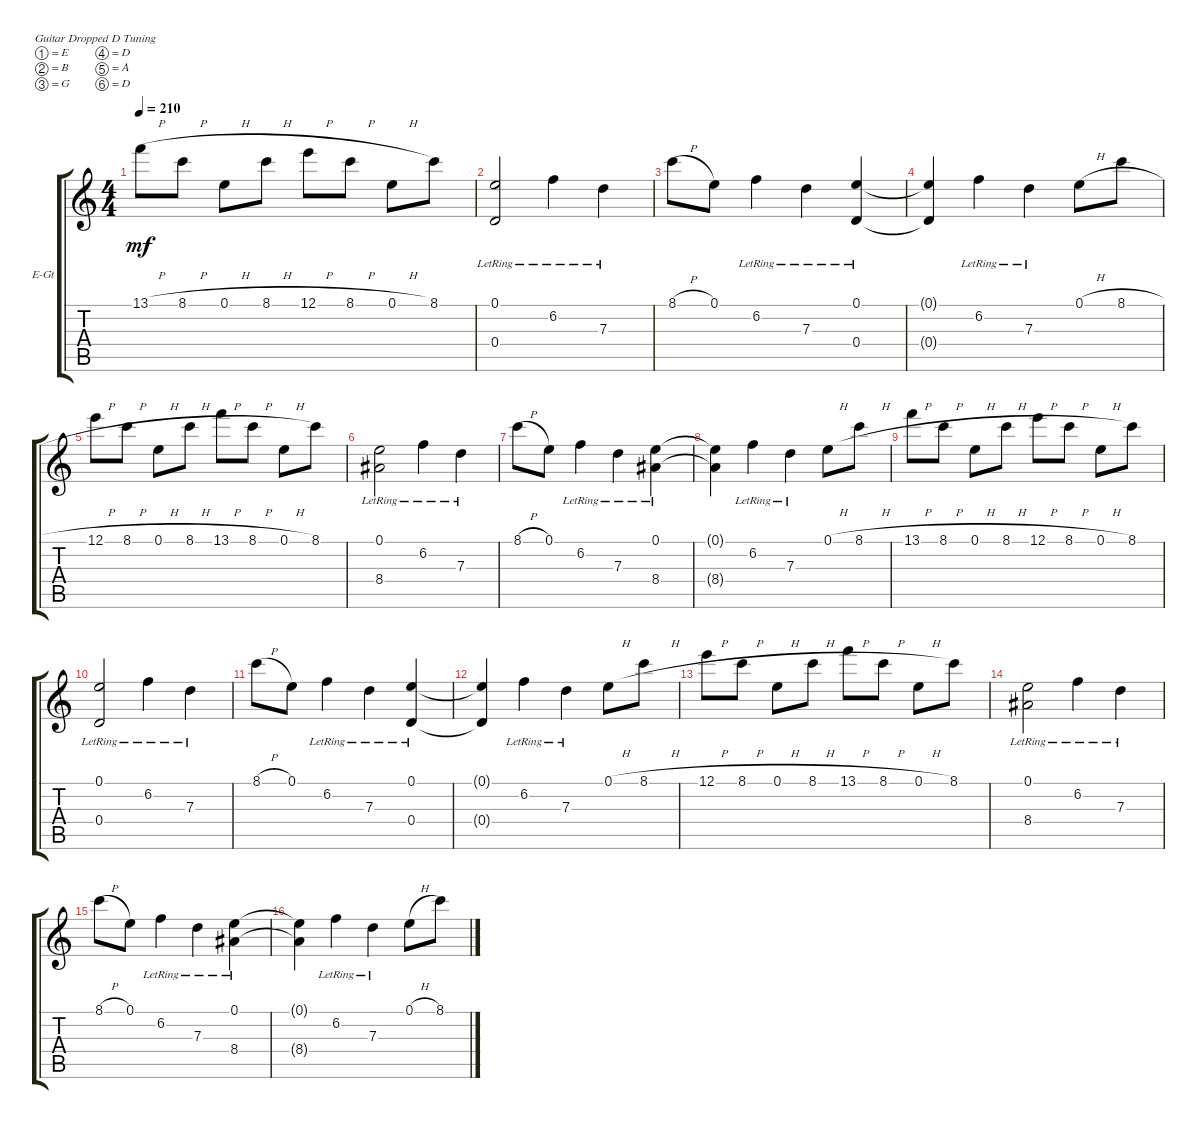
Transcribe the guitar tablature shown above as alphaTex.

\defaultSystemsLayout 4
\bracketExtendMode groupsimilarinstruments
\firstSystemTrackNameOrientation horizontal
\otherSystemsTrackNameOrientation horizontal
\track ("clean guitar" "E-Gt") {instrument electricguitarclean}
\staff {score tabs}
\tuning (E4 B3 G3 D3 A2 D2)
\ts (4 4)
\tempo 210
\clef g2
\ks c
13.1{h}.8{dy mf} 8.1{h}.8 0.1{h}.8 8.1{h}.8 12.1{h}.8 8.1{h}.8 0.1{h}.8 8.1.8 |
(0.4{lr} 0.1{lr}).2 6.2{lr}.4 7.3{lr}.4 |
8.1{h}.8 0.1.8 6.2{lr}.4 7.3{lr}.4 (0.4{lr} 0.1{lr}).4 |
(0.4{t} 0.1{t}).4 6.2{lr}.4 7.3{lr}.4 0.1{h}.8 8.1{h}.8 |
12.1{h}.8 8.1{h}.8 0.1{h}.8 8.1{h}.8 13.1{h}.8 8.1{h}.8 0.1{h}.8 8.1.8 |
(8.4{lr} 0.1{lr}).2 6.2{lr}.4 7.3{lr}.4 |
8.1{h}.8 0.1.8 6.2{lr}.4 7.3{lr}.4 (8.4{lr} 0.1{lr}).4 |
(8.4{t} 0.1{t}).4 6.2{lr}.4 7.3{lr}.4 0.1{h}.8 8.1{h}.8 |
13.1{h}.8 8.1{h}.8 0.1{h}.8 8.1{h}.8 12.1{h}.8 8.1{h}.8 0.1{h}.8 8.1.8 |
(0.4{lr} 0.1{lr}).2 6.2{lr}.4 7.3{lr}.4 |
8.1{h}.8 0.1.8 6.2{lr}.4 7.3{lr}.4 (0.4{lr} 0.1{lr}).4 |
(0.4{t} 0.1{t}).4 6.2{lr}.4 7.3{lr}.4 0.1{h}.8 8.1{h}.8 |
12.1{h}.8 8.1{h}.8 0.1{h}.8 8.1{h}.8 13.1{h}.8 8.1{h}.8 0.1{h}.8 8.1.8 |
(8.4{lr} 0.1{lr}).2 6.2{lr}.4 7.3{lr}.4 |
8.1{h}.8 0.1.8 6.2{lr}.4 7.3{lr}.4 (8.4{lr} 0.1{lr}).4 |
(8.4{t} 0.1{t}).4 6.2{lr}.4 7.3{lr}.4 0.1{h}.8 8.1{h}.8
